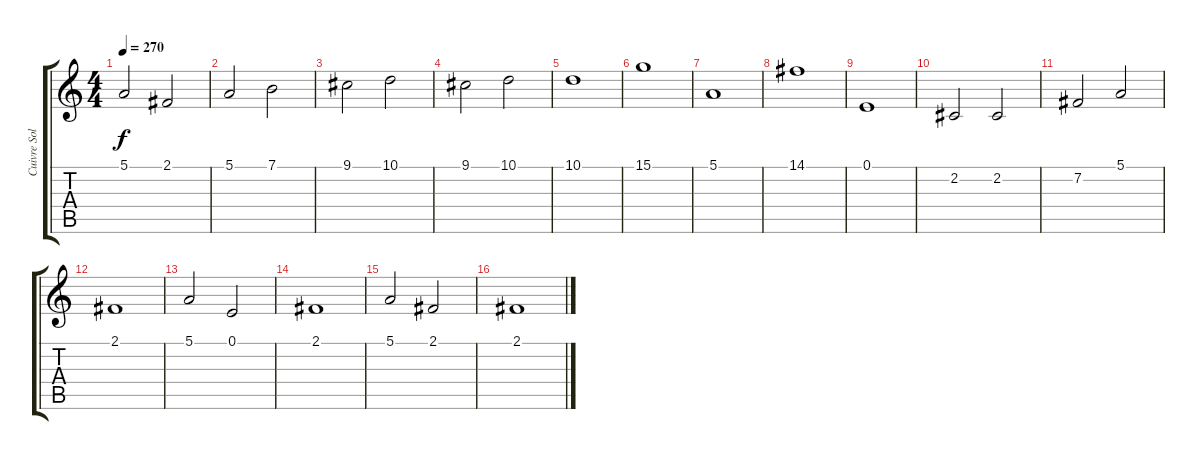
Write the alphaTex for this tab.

\track ("Cuivre Solo" "Cuivre Sol") {instrument trombone}
\staff {score tabs}
\tuning (E4 B3 G3 D3 A2 E2) {hide}
\ts (4 4)
\tempo 270
\clef g2
\ks c
5.1.2{dy f} 2.1.2 |
5.1.2 7.1.2 |
9.1.2 10.1.2 |
9.1.2 10.1.2 |
10.1.1 |
15.1.1 |
5.1.1 |
14.1.1 |
0.1.1 |
2.2.2 2.2.2 |
7.2.2 5.1.2 |
2.1.1 |
5.1.2 0.1.2 |
2.1.1 |
5.1.2 2.1.2 |
2.1.1
